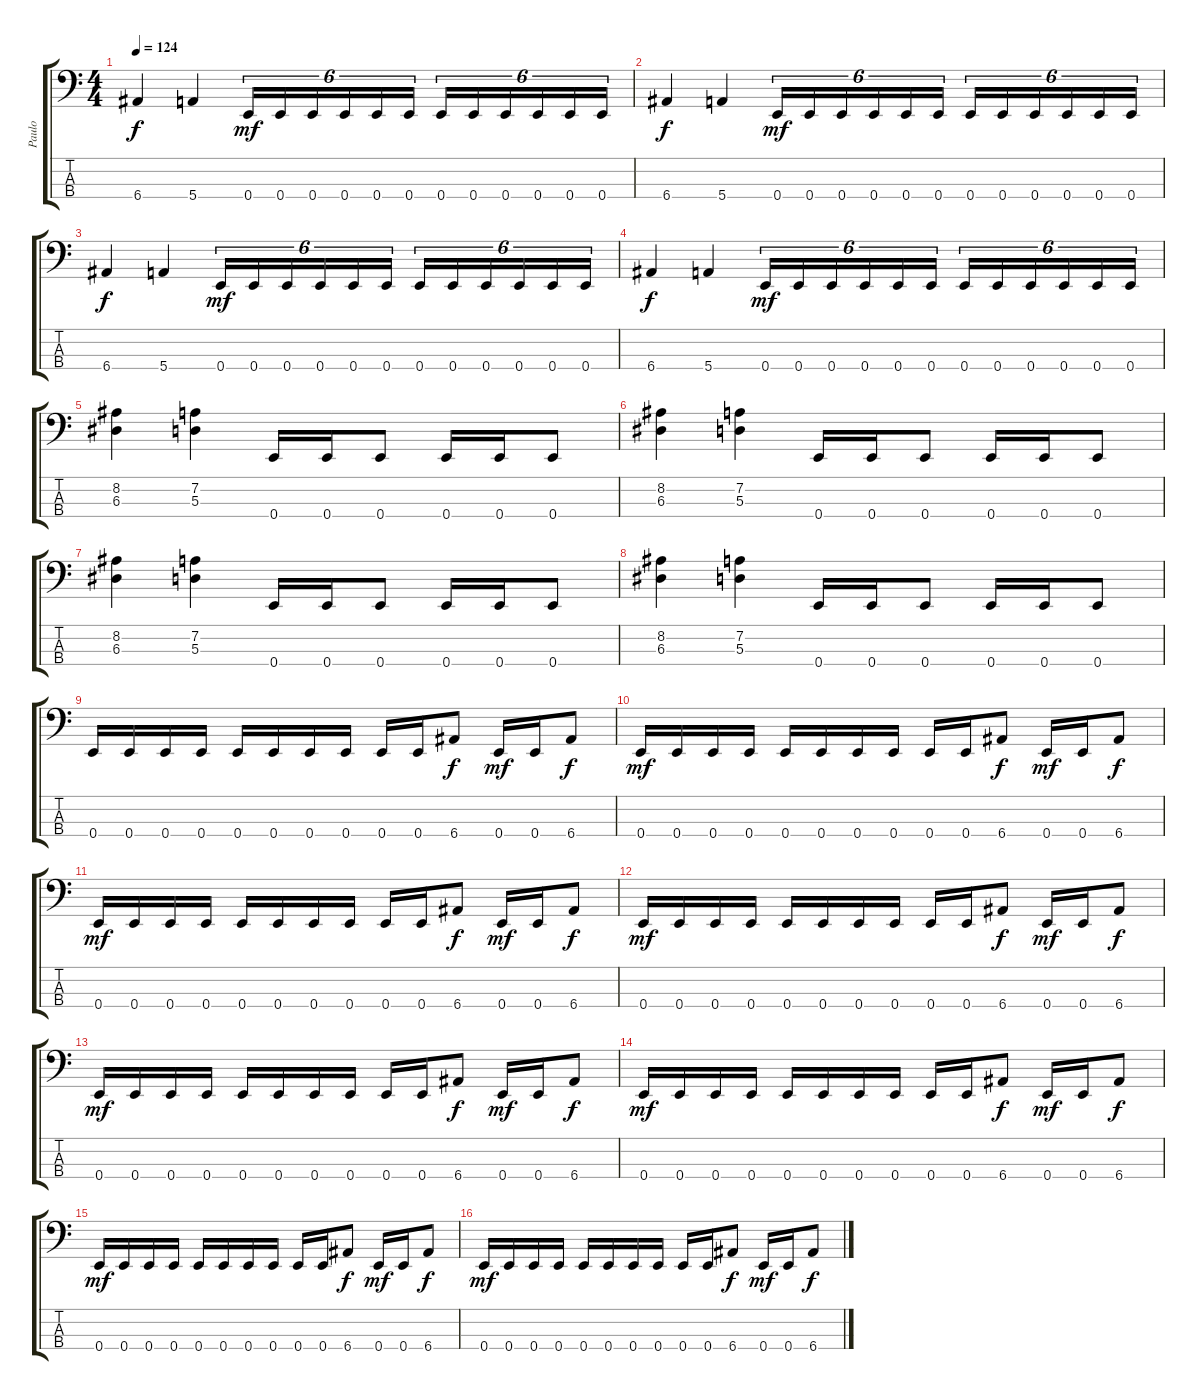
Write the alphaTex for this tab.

\track ("Paulo" "Paulo") {instrument electricbasspick}
\staff {score tabs}
\tuning (G2 D2 A1 E1) {hide}
\ts (4 4)
\tempo 124
\clef f4
\ks c
6.4.4{dy f} 5.4.4 0.4.16{tu (6 4) dy mf} 0.4.16{tu (6 4)} 0.4.16{tu (6 4)} 0.4.16{tu (6 4)} 0.4.16{tu (6 4)} 0.4.16{tu (6 4)} 0.4.16{tu (6 4)} 0.4.16{tu (6 4)} 0.4.16{tu (6 4)} 0.4.16{tu (6 4)} 0.4.16{tu (6 4)} 0.4.16{tu (6 4)} |
6.4.4{dy f} 5.4.4 0.4.16{tu (6 4) dy mf} 0.4.16{tu (6 4)} 0.4.16{tu (6 4)} 0.4.16{tu (6 4)} 0.4.16{tu (6 4)} 0.4.16{tu (6 4)} 0.4.16{tu (6 4)} 0.4.16{tu (6 4)} 0.4.16{tu (6 4)} 0.4.16{tu (6 4)} 0.4.16{tu (6 4)} 0.4.16{tu (6 4)} |
6.4.4{dy f} 5.4.4 0.4.16{tu (6 4) dy mf} 0.4.16{tu (6 4)} 0.4.16{tu (6 4)} 0.4.16{tu (6 4)} 0.4.16{tu (6 4)} 0.4.16{tu (6 4)} 0.4.16{tu (6 4)} 0.4.16{tu (6 4)} 0.4.16{tu (6 4)} 0.4.16{tu (6 4)} 0.4.16{tu (6 4)} 0.4.16{tu (6 4)} |
6.4.4{dy f} 5.4.4 0.4.16{tu (6 4) dy mf} 0.4.16{tu (6 4)} 0.4.16{tu (6 4)} 0.4.16{tu (6 4)} 0.4.16{tu (6 4)} 0.4.16{tu (6 4)} 0.4.16{tu (6 4)} 0.4.16{tu (6 4)} 0.4.16{tu (6 4)} 0.4.16{tu (6 4)} 0.4.16{tu (6 4)} 0.4.16{tu (6 4)} |
(8.2 6.3).4 (7.2 5.3).4 0.4.16 0.4.16 0.4.8 0.4.16 0.4.16 0.4.8 |
(8.2 6.3).4 (7.2 5.3).4 0.4.16 0.4.16 0.4.8 0.4.16 0.4.16 0.4.8 |
(8.2 6.3).4 (7.2 5.3).4 0.4.16 0.4.16 0.4.8 0.4.16 0.4.16 0.4.8 |
(8.2 6.3).4 (7.2 5.3).4 0.4.16 0.4.16 0.4.8 0.4.16 0.4.16 0.4.8 |
0.4.16 0.4.16 0.4.16 0.4.16 0.4.16 0.4.16 0.4.16 0.4.16 0.4.16 0.4.16 6.4.8{dy f} 0.4.16{dy mf} 0.4.16 6.4.8{dy f} |
0.4.16{dy mf} 0.4.16 0.4.16 0.4.16 0.4.16 0.4.16 0.4.16 0.4.16 0.4.16 0.4.16 6.4.8{dy f} 0.4.16{dy mf} 0.4.16 6.4.8{dy f} |
0.4.16{dy mf} 0.4.16 0.4.16 0.4.16 0.4.16 0.4.16 0.4.16 0.4.16 0.4.16 0.4.16 6.4.8{dy f} 0.4.16{dy mf} 0.4.16 6.4.8{dy f} |
0.4.16{dy mf} 0.4.16 0.4.16 0.4.16 0.4.16 0.4.16 0.4.16 0.4.16 0.4.16 0.4.16 6.4.8{dy f} 0.4.16{dy mf} 0.4.16 6.4.8{dy f} |
0.4.16{dy mf} 0.4.16 0.4.16 0.4.16 0.4.16 0.4.16 0.4.16 0.4.16 0.4.16 0.4.16 6.4.8{dy f} 0.4.16{dy mf} 0.4.16 6.4.8{dy f} |
0.4.16{dy mf} 0.4.16 0.4.16 0.4.16 0.4.16 0.4.16 0.4.16 0.4.16 0.4.16 0.4.16 6.4.8{dy f} 0.4.16{dy mf} 0.4.16 6.4.8{dy f} |
0.4.16{dy mf} 0.4.16 0.4.16 0.4.16 0.4.16 0.4.16 0.4.16 0.4.16 0.4.16 0.4.16 6.4.8{dy f} 0.4.16{dy mf} 0.4.16 6.4.8{dy f} |
0.4.16{dy mf} 0.4.16 0.4.16 0.4.16 0.4.16 0.4.16 0.4.16 0.4.16 0.4.16 0.4.16 6.4.8{dy f} 0.4.16{dy mf} 0.4.16 6.4.8{dy f}
